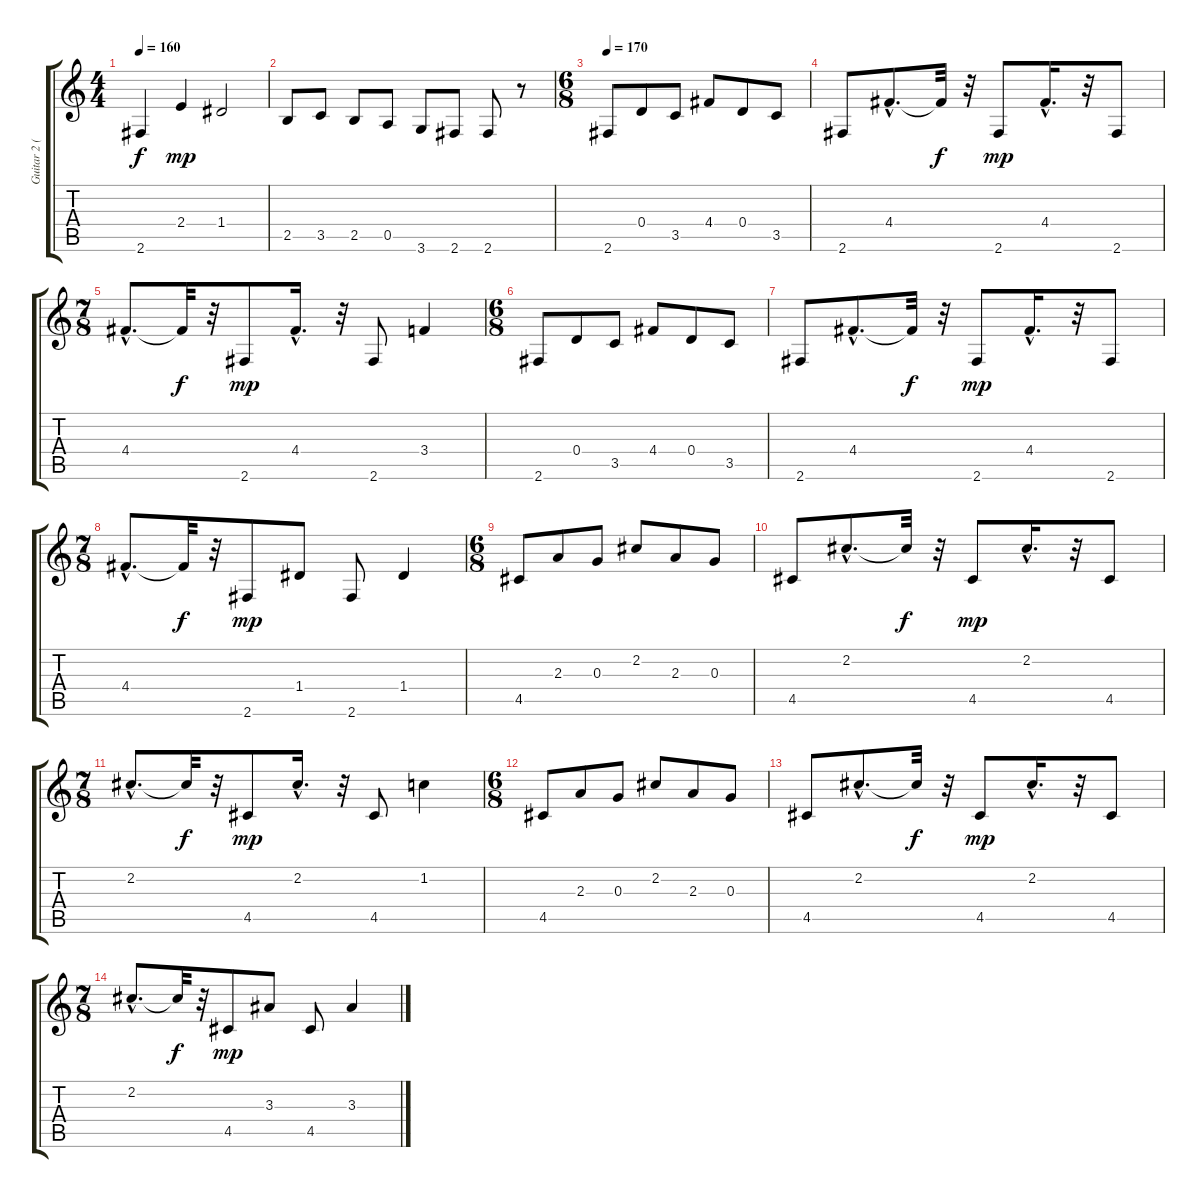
\track ("Guitar 2 (Lead)           " "Guitar 2 (") {instrument distortionguitar}
\staff {score tabs}
\tuning (E4 B3 G3 D3 A2 E2) {hide}
\ts (4 4)
\tempo 160
\clef g2
\ks c
2.6{t}.4{dy f} 2.4.4{dy mp} 1.4.2 |
2.5.8 3.5.8 2.5.8 0.5.8 3.6.8 2.6.8 2.6.8 r.8 |
\ts (6 8)
\tempo 170
2.6.8 0.4.8 3.5.8 4.4.8 0.4.8 3.5.8 |
2.6.8 4.4{hac}.8{d} 4.4{t}.32{dy f} r.32 2.6.8{dy mp} 4.4{hac}.16{d} r.32 2.6.8 |
\ts (7 8)
4.4{hac}.8{d} 4.4{t}.32{dy f} r.32 2.6.8{dy mp} 4.4{hac}.16{d} r.32 2.6.8 3.4.4 |
\ts (6 8)
2.6.8 0.4.8 3.5.8 4.4.8 0.4.8 3.5.8 |
2.6.8 4.4{hac}.8{d} 4.4{t}.32{dy f} r.32 2.6.8{dy mp} 4.4{hac}.16{d} r.32 2.6.8 |
\ts (7 8)
4.4{hac}.8{d} 4.4{t}.32{dy f} r.32 2.6.8{dy mp} 1.4.8 2.6.8 1.4.4 |
\ts (6 8)
4.5.8 2.3.8 0.3.8 2.2.8 2.3.8 0.3.8 |
4.5.8 2.2{hac}.8{d} 2.2{t}.32{dy f} r.32 4.5.8{dy mp} 2.2{hac}.16{d} r.32 4.5.8 |
\ts (7 8)
2.2{hac}.8{d} 2.2{t}.32{dy f} r.32 4.5.8{dy mp} 2.2{hac}.16{d} r.32 4.5.8 1.2.4 |
\ts (6 8)
4.5.8 2.3.8 0.3.8 2.2.8 2.3.8 0.3.8 |
4.5.8 2.2{hac}.8{d} 2.2{t}.32{dy f} r.32 4.5.8{dy mp} 2.2{hac}.16{d} r.32 4.5.8 |
\ts (7 8)
2.2{hac}.8{d} 2.2{t}.32{dy f} r.32 4.5.8{dy mp} 3.3.8 4.5.8 3.3.4
